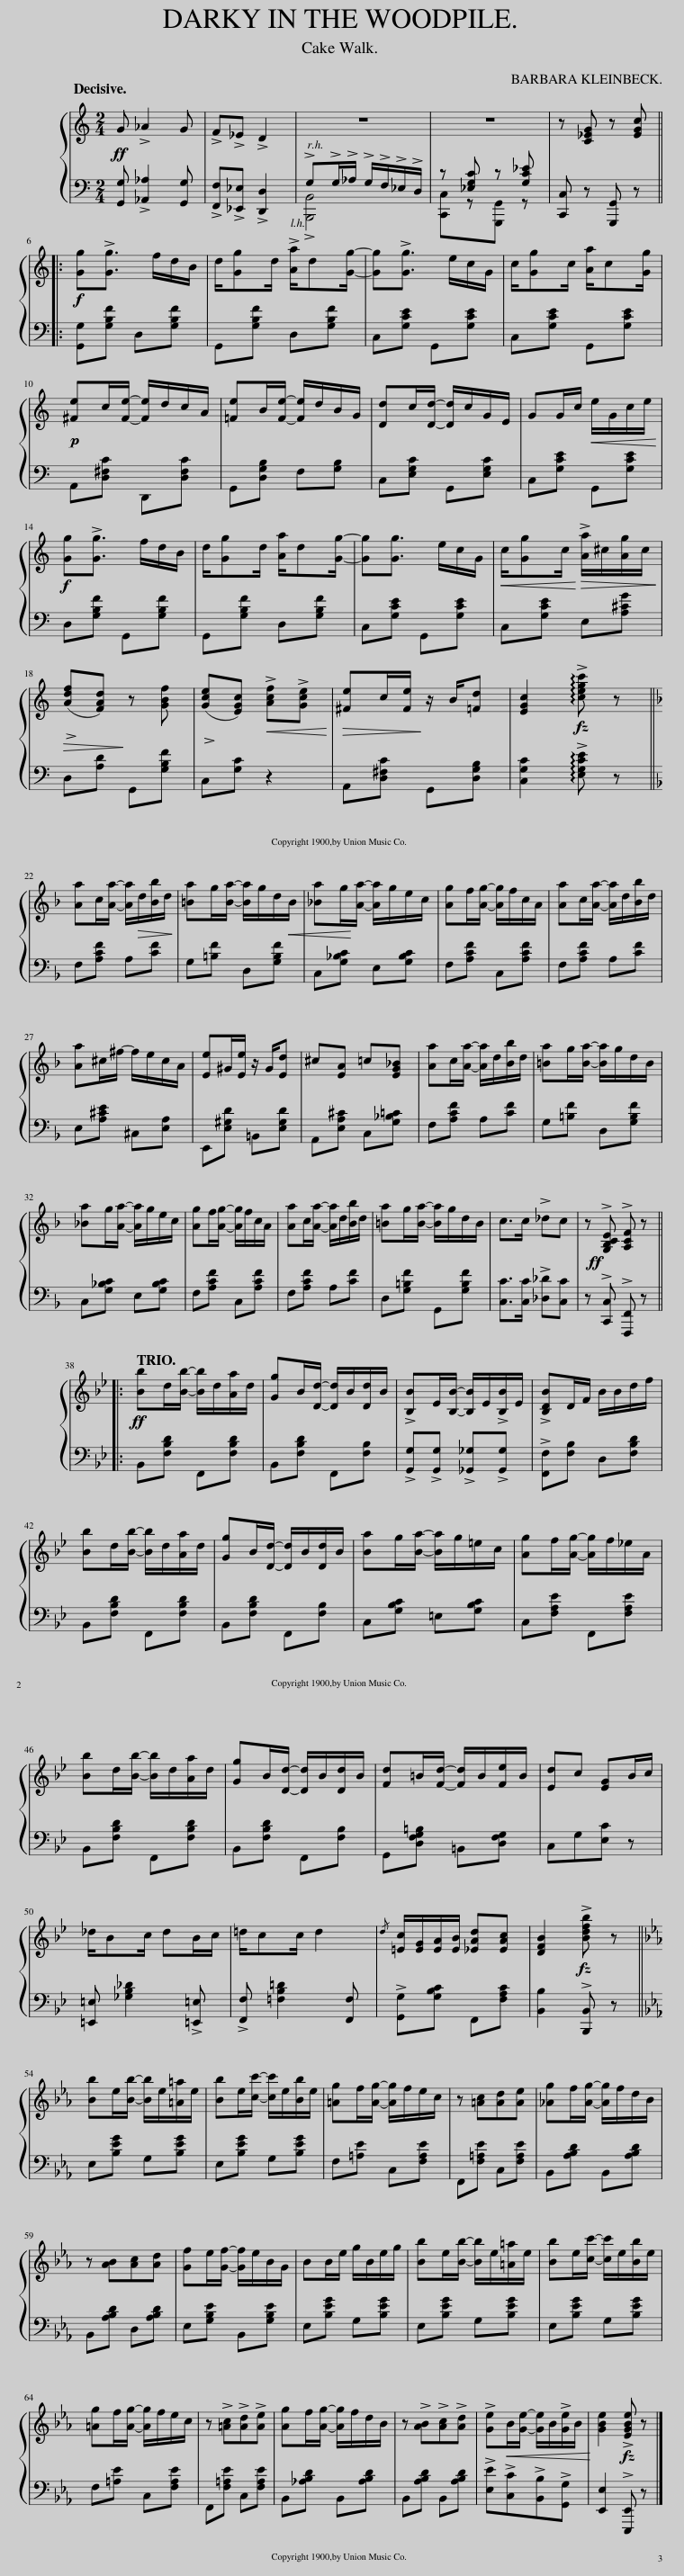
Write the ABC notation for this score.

X:1
%%score { 1 | ( 2 3 ) }
L:1/8
Q:1/4=100
M:2/4
I:linebreak $
K:C
V:1 treble
V:2 bass
V:3 bass
V:1
!ff! G !>!_A2 G | !>!F!>!_E !>!D2 | z4 | z4 | z [C_EG] z [EGc] |:$ %5
!f! [Gg]!>![Gg]3/2 f/d/B/ | d/[Gg]d/ !>![Aa]/d[Gg]/- | [Gg]!>![Gg]3/2 e/c/G/ | c/[Gg]c/ [Aa]/c[Gg]/ |$!p! [^Fe]c/[Fe]/- [Fe]/d/c/A/ | %10
 [=Fe]B/[Fe]/- [Fe]/d/B/G/ | [Dd]c/[Dd]/- [Dd]/c/G/E/ | GG/c/!<(! e/G/c/e/!<)! |$!f! [Gg]!>![Gg]3/2 f/d/B/ | d/[Gg]d/ [Aa]/d[Gg]/- | %15
 [Gg][Gg]3/2 e/c/G/ |!<(! c/[Gg]c/!<)!!>(! !>![Aa]/^c/[Ag]/c/!>)! |$!>(! (!>![Adf][FAd])!>)! z [GBf] | (!>![Gce][EGc])!<(! !>![Acf]!>![Gce]!<)! |!>(! [^Fe]c/[Fe]/!>)! z/ B/[=Fd] | %20
 [EGc]2 !arpeggio!!>![cegc'] z ||$[K:F] [Aa]c/[Aa]/- [Aa]/!>(!d/[Bb]/d/!>)! | [=Ba]g/[Ba]/- [Ba]/g/d/!<(!B/ | [_Ba]g/!<)![Aa]/- [Aa]/g/e/c/ | [Ag]f/[Ag]/- [Ag]/f/c/A/ | %25
 [Aa]c/[Aa]/- [Aa]/d/[Bb]/d/ |$ [Aa]^c/^f/- f/e/c/A/ | [Ee]^G/[Ee]/ z/ G/[Ed] | ^c[EA] =c[EG_B] | [Aa]c/[Aa]/- [Aa]/d/[Bb]/d/ | %30
 [=Ba]g/[Ba]/- [Ba]/g/d/B/ |$ [_Ba]g/[Aa]/- [Aa]/g/e/c/ | [Ag]f/[Ag]/- [Ag]/f/c/A/ | [Aa]c/[Aa]/- [Aa]/d/[Bb]/d/ | [=Ba]g/[Ba]/- [Ba]/g/d/B/ | %35
 c>c !>!_dc |!ff! z !>![G,B,CE] !>![A,CF] z |:$[K:Bb]!ff! [Bb]d/[Bb]/- [Bb]/d/[Aa]/d/ | [Gg]B/[Dd]/- [Dd]/B/[Dd]/B/ | !>![B,B]E/[B,B]/- [B,B]/E/!>![B,B]/E/ | %40
 !>![B,DB]D/F/ B/B/d/f/ |$ [Bb]d/[Bb]/- [Bb]/d/[Aa]/d/ | [Gg]B/[Dd]/- [Dd]/B/[Dd]/B/ | [Ba]g/[Ba]/- [Ba]/g/=e/c/ | [Ag]f/[Ag]/- [Ag]/f/_e/A/ |$ %45
 [Bb]d/[Bb]/- [Bb]/d/[Aa]/d/ | [Gg]B/[Dd]/- [Dd]/B/[Dd]/B/ | [Fd]=B/[Fd]/- [Fd]/B/[Fe]/B/ | [Ed]c [EG]B/c/ |$ _d/Bc/ dB/c/ | %50
 =d/cc/ d2 |{/d} [=Ec]/[EG]/[EA]/[EB]/ [_EAd][EAc] | [DFB]2 !>![Bdfb] z ||$[K:Eb] [Bb]e/[Bb]/- [Bb]/e/[=A=a]/e/ | [Bb]e/[cc']/- [cc']/e/[Bb]/e/ | %55
 [=Ag]f/[Ag]/- [Ag]/f/e/c/ | z [=Ac][Ad][Ae] | [_Ag]f/[Ag]/- [Ag]/f/d/B/ |$ z [AB][Ac][Ad] | [Gf]e/[Gf]/- [Gf]/e/B/G/ | %60
 BB/e/ g/B/e/g/ | [Bb]e/[Bb]/- [Bb]/e/[=A=a]/e/ | [Bb]e/[cc']/- [cc']/e/[Bb]/e/ |$ [=Ag]f/[Ag]/- [Ag]/f/e/c/ | z !>![=Ac]!>![Ad]!>![Ae] | %65
 [Ag]f/[Ag]/- [Ag]/f/d/B/ | z !>![AB]!>![Ac]!>![Ad] | !>![Ge]!<(!B/[Ge]/- [Ge]/B/!>![Ge]/B/!<)! | [GBe]2 !>![EGBe] z |] %69
V:2
 [G,,G,] !>![_A,,_A,]2 [G,,G,] | !>![F,,F,]!>![_E,,_E,] !>![D,,D,]2 | !>!G,!>!G,/!>!_A,/ !>!G,/!>!F,/!>!_E,/!>!D,/ | z [_E,G,C] z [G,C_E] | [C,,C,] z [G,,,G,,] z |:$ %5
 [G,,G,][G,B,F] D,[G,B,F] | G,,[G,B,F] D,[G,B,F] | C,[G,CE] G,,[G,CE] | C,[G,CE] G,,[G,CE] |$ A,,[D,^F,C] D,,[D,F,C] | %10
 G,,[D,G,B,] F,[G,B,] | C,[E,G,C] G,,[E,G,C] | C,[G,CE] G,,[G,CE] |$ D,[G,B,F] G,,[G,B,F] | G,,[G,B,F] D,[G,B,F] | %15
 C,[G,CE] G,,[G,CE] | C,[G,CE] E,[A,^CG] |$ D,[A,D] G,,[G,B,F] | C,[G,C] z2 | A,,[D,^F,C] G,,[D,G,B,] | %20
 [C,G,C]2 !arpeggio!!>![E,G,CE] z ||$[K:F] F,[A,CF] A,[CF] | G,[=B,F] D,[G,B,F] | C,[G,_B,C] E,[G,B,C] | F,[A,CF] C,[A,CF] | %25
 F,[A,CF] A,[CF] |$ E,[A,^CE] ^C,[E,A,] | E,,[E,^G,D] =B,,[E,G,D] | A,,[E,A,^C] C,[G,_B,=C] | F,[A,CF] A,[CF] | %30
 G,[=B,F] D,[G,B,F] |$ C,[G,_B,C] E,[G,B,C] | F,[A,CF] C,[A,CF] | F,[A,CF] A,[CF] | D,[G,=B,F] G,,[G,B,F] | %35
 [C,C]>[C,C] !>![_D,_D][C,C] | z !>![C,,C,] !>![F,,,F,,] z |:$[K:Bb] B,,[F,B,D] F,,[F,B,D] | B,,[F,B,D] F,,[F,B,] | !>![G,,G,]!>![G,,G,] !>![_G,,_G,]!>![G,,G,] | %40
 !>![F,,F,][F,B,] D,[F,B,D] |$ B,,[F,B,D] F,,[F,B,D] | B,,[F,B,D] F,,[F,B,] | C,[G,B,C] =E,[G,B,C] | C,[F,A,E] F,,[F,A,E] |$ %45
 B,,[F,B,D] F,,[F,B,D] | B,,[F,B,D] F,,[F,B,] | G,,[D,F,G,=B,] =B,,[D,F,G,] | C,G,[E,C] z |$ [=E,,=E,] [_G,B,_D]2 !>![=E,,=E,] | %50
 !>![F,,F,] [=F,B,=D]2 [F,,F,] | !>![G,,G,][G,B,C] F,,[F,A,C] | [B,,B,]2 !>![B,,,B,,] z ||$[K:Eb] E,[B,EG] G,[B,EG] | E,[B,EG] G,[B,EG] | %55
 F,[=A,E] C,[F,A,E] | F,,[F,=A,E] C,[F,A,E] | B,,[A,B,D] B,,[A,B,D] |$ B,,[A,B,D] D,[A,B,D] | E,[G,B,E] B,,[G,B,E] | %60
 E,[B,EG] G,[B,EG] | E,[B,EG] G,[B,EG] | E,[B,EG] G,[B,EG] |$ F,[=A,E] C,[F,A,E] | F,,[F,=A,E] C,[F,A,E] | %65
 B,,[_A,B,D] B,,[A,B,D] | B,,[A,B,D] B,,[A,B,D] | !>![E,E]!>![C,C]!>![B,,B,]!>![G,,G,] | [E,,E,]2 !>![E,,,E,,] z |] %69
V:3
 x4 | x4 | !>![B,,,B,,]4 | [C,,C,]z[G,,,G,,] z | x4 |:$ %5
 x4 | x4 | x4 | x4 |$ x4 | %10
 x4 | x4 | x4 |$ x4 | x4 | %15
 x4 | x4 |$ x4 | x4 | x4 | %20
 x4 ||$[K:F] x4 | x4 | x4 | x4 | %25
 x4 |$ x4 | x4 | x4 | x4 | %30
 x4 |$ x4 | x4 | x4 | x4 | %35
 x4 | x4 |:$[K:Bb] x4 | x4 | x4 | %40
 x4 |$ x4 | x4 | x4 | x4 |$ %45
 x4 | x4 | x4 | x4 |$ x4 | %50
 x4 | x4 | x4 ||$[K:Eb] x4 | x4 | %55
 x4 | x4 | x4 |$ x4 | x4 | %60
 x4 | x4 | x4 |$ x4 | x4 | %65
 x4 | x4 | x4 | x4 |] %69
